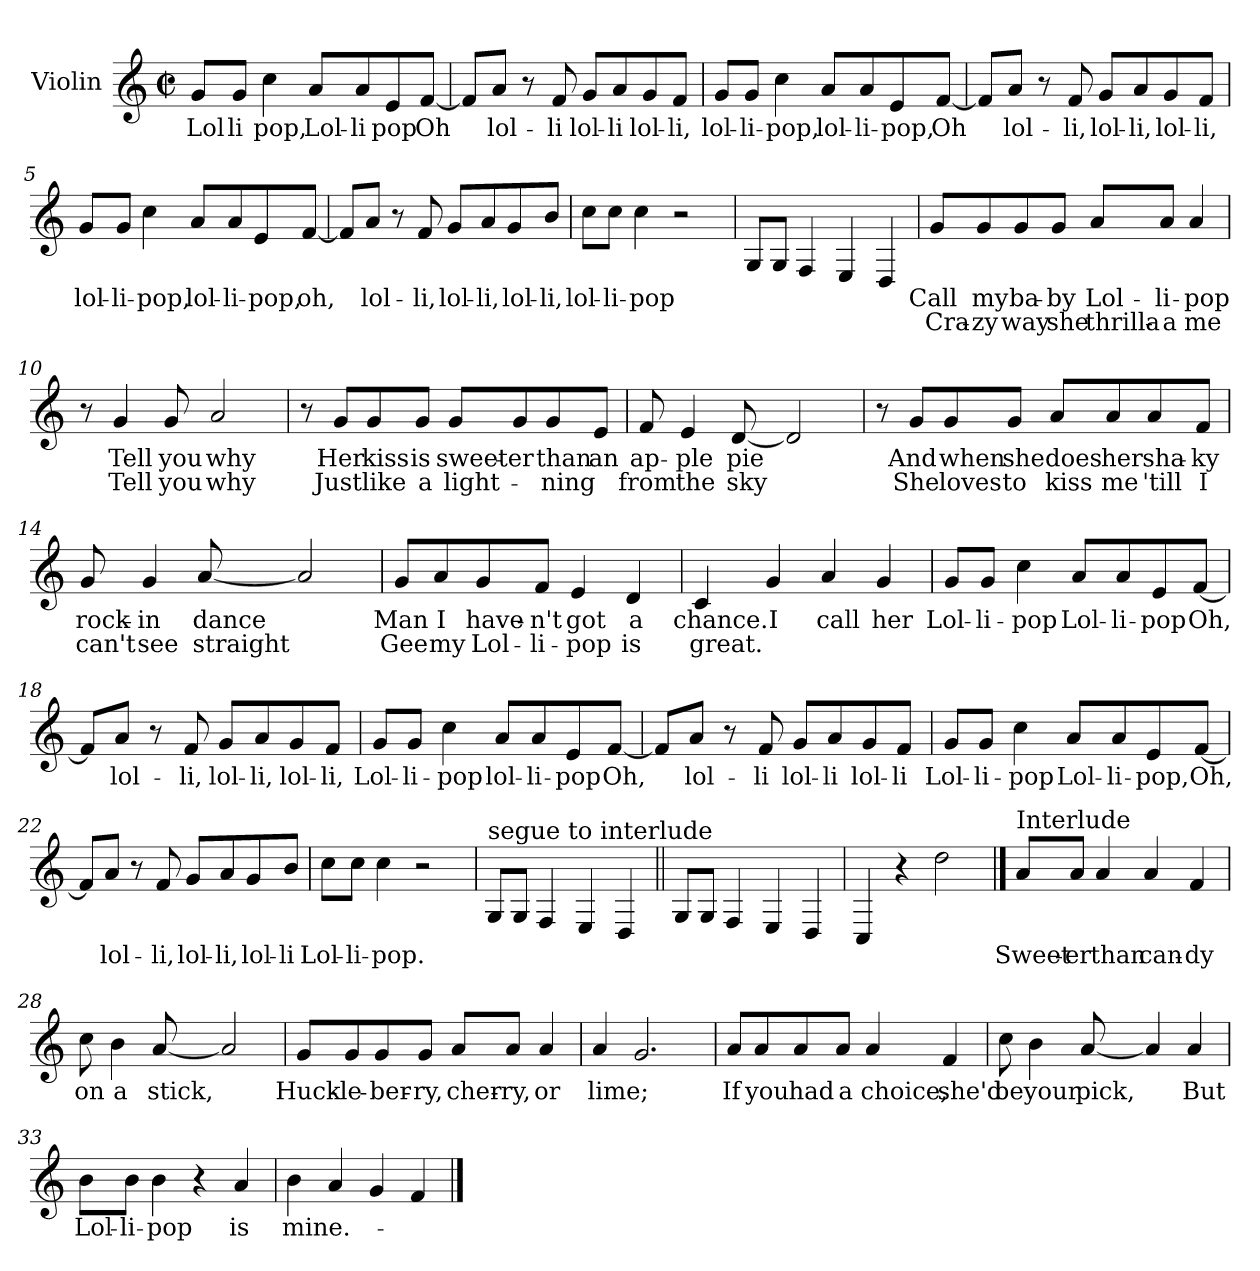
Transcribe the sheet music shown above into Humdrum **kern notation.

**kern	**text	**text
*part1	*part1	*part1
*staff1	*staff1	*staff1
*I"Violin	*	*
*I'Vln	*	*
*clefG2	*	*
*k[]	*	*
*C:	*	*
*M2/2	*	*
*met(c|)	*	*
=1	=1	=1
8g/L	Lol	.
8g/J	li	.
4cc\	pop,	.
8a/L	Lol-	.
8a/	-li	.
8e/	pop	.
[8f/J	Oh	.
=2	=2	=2
8f/L]	.	.
8a/J	lol-	.
8r	.	.
8f/	-li	.
8g/L	lol-	.
8a/	-li	.
8g/	lol-	.
8f/J	-li,	.
=3	=3	=3
8g/L	lol-	.
8g/J	-li-	.
4cc\	-pop,	.
8a/L	lol-	.
8a/	-li-	.
8e/	-pop,	.
[8f/J	Oh	.
=4	=4	=4
8f/L]	.	.
8a/J	lol-	.
8r	.	.
8f/	-li,	.
8g/L	lol-	.
8a/	-li,	.
8g/	lol-	.
8f/J	-li,	.
!!LO:LB:g=z
=5	=5	=5
8g/L	lol-	.
8g/J	-li-	.
4cc\	-pop,	.
8a/L	lol-	.
8a/	-li-	.
8e/	-pop,	.
[8f/J	oh,	.
=6	=6	=6
8f/L]	.	.
8a/J	lol-	.
8r	.	.
8f/	li,	.
8g/L	lol-	.
8a/	-li,	.
8g/	lol-	.
8b/J	-li,	.
=7	=7	=7
8cc\L	lol-	.
8cc\J	-li-	.
4cc\	-pop	.
2r	.	.
=8	=8	=8
8G/L	.	.
8G/J	.	.
4F/	.	.
4E/	.	.
4D/	.	.
=9	=9	=9
8g/L	Call	Cra-
8g/	my	-zy
8g/	ba-	way
8g/J	-by	she
8a/L	Lol-	thrilla-
8a/J	-li-	-a
4a/	-pop	me
!!LO:LB:g=z
=10	=10	=10
8r	.	.
4g/	Tell	Tell
8g/	you	you
2a/	why	why
=11	=11	=11
8r	.	.
8g/L	Her	Just
8g/	kiss	like
8g/J	is	a
8g/L	sweet-	light-
8g/	-er	.
8g/	than	-ning
8e/J	an	.
=12	=12	=12
8f/	ap-	from
4e/	-ple	the
[8d/	pie	sky
2d/]	.	.
=13	=13	=13
8r	.	.
8g/L	And	She
8g/	when	loves
8g/J	she	to
8a/L	does	kiss
8a/	her	me
8a/	sha-	'till
8f/J	-ky	I
!!LO:LB:g=z
=14	=14	=14
8g/	rock-	can't
4g/	-in	see
[8a/	dance	straight
2a/]	.	.
=15	=15	=15
8g/L	Man	Gee
8a/	I	my
8g/	have-	Lol-
8f/J	-n't	-li-
4e/	got	-pop
4d/	a	is
=16	=16	=16
4c/	chance.	great.
4g/	I	.
4a/	call	.
4g/	her	.
=17	=17	=17
8g/L	Lol-	.
8g/J	-li-	.
4cc\	-pop	.
8a/L	Lol-	.
8a/	-li-	.
8e/	-pop	.
[8f/J	Oh,	.
!!LO:LB:g=z
=18	=18	=18
8f/L]	.	.
8a/J	lol-	.
8r	.	.
8f/	-li,	.
8g/L	lol-	.
8a/	-li,	.
8g/	lol-	.
8f/J	-li,	.
=19	=19	=19
8g/L	Lol-	.
8g/J	-li-	.
4cc\	-pop	.
8a/L	lol-	.
8a/	-li-	.
8e/	-pop	.
[8f/J	Oh,	.
=20	=20	=20
8f/L]	.	.
8a/J	lol-	.
8r	.	.
8f/	-li	.
8g/L	lol-	.
8a/	-li	.
8g/	lol-	.
8f/J	-li	.
=21	=21	=21
8g/L	Lol-	.
8g/J	-li-	.
4cc\	-pop	.
8a/L	Lol-	.
8a/	-li-	.
8e/	-pop,	.
[8f/J	Oh,	.
!!LO:LB:g=z
=22	=22	=22
8f/L]	.	.
8a/J	lol-	.
8r	.	.
8f/	-li,	.
8g/L	lol-	.
8a/	-li,	.
8g/	lol-	.
8b/J	-li	.
=23	=23	=23
8cc\L	Lol-	.
8cc\J	-li-	.
4cc\	-pop.	.
2r	.	.
=24	=24	=24
!LO:TX:a:t=segue to interlude	!	!
8G/L	.	.
8G/J	.	.
4F/	.	.
4E/	.	.
4D/	.	.
=25||	=25||	=25||
8G/L	.	.
8G/J	.	.
4F/	.	.
4E/	.	.
4D/	.	.
=26	=26	=26
4C/	.	.
4r	.	.
2dd\	.	.
!!LO:LB:g=z
==27	==27	==27
!LO:TX:a:t=Interlude	!	!
8a/L	Sweet-	.
8a/J	-er	.
4a/	than	.
4a/	can-	.
4f/	-dy	.
=28	=28	=28
8cc\	on	.
4b\	a	.
[8a/	stick,	.
2a/]	.	.
=29	=29	=29
8g/L	Huck-	.
8g/	-le-	.
8g/	-ber-	.
8g/J	-ry,	.
8a/L	cher-	.
8a/J	-ry,	.
4a/	or	.
=30	=30	=30
4a/	lime;	.
2.g/	.	.
=31	=31	=31
8a/L	If	.
8a/	you	.
8a/	had	.
8a/J	a	.
4a/	choice,	.
4f/	she'd	.
!!LO:LB:g=z
=32	=32	=32
8cc\	be	.
4b\	your	.
[8a/	pick,	.
4a/]	.	.
4a/	But	.
=33	=33	=33
8b\L	Lol-	.
8b\J	-li-	.
4b\	-pop	.
4r	.	.
4a/	is	.
=34	=34	=34
4b\	mine.-	.
4a/	.	.
4g/	.	.
4f/	.	.
==	==	==
*-	*-	*-
